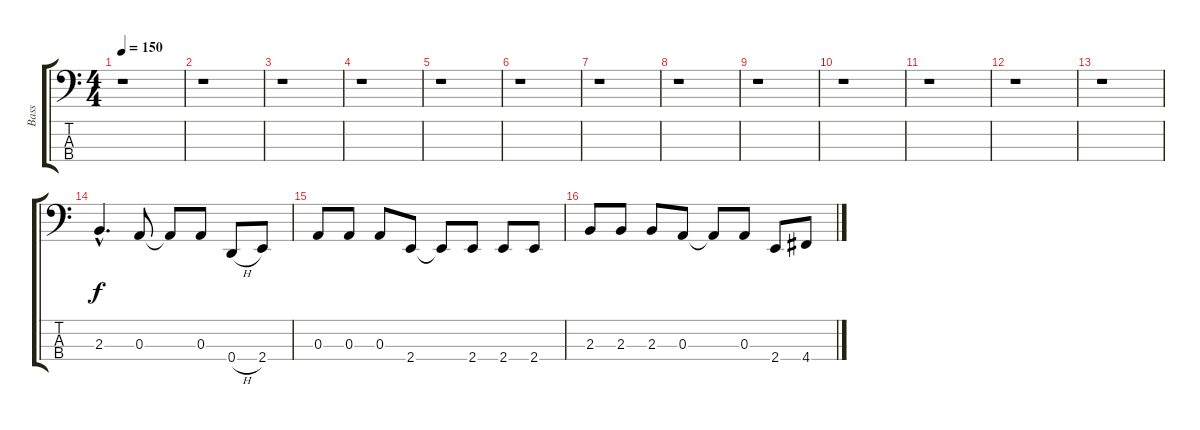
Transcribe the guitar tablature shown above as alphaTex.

\track ("Bass" "Bass") {instrument electricbassfinger}
\staff {score tabs}
\tuning (G2 D2 A1 D1) {hide}
\ts (4 4)
\tempo 150
\clef f4
\ks c
r.1{dy f} |
r.1 |
r.1 |
r.1 |
r.1 |
r.1 |
r.1 |
r.1 |
r.1 |
r.1 |
r.1 |
r.1 |
r.1 |
2.3{hac}.4{d} 0.3.8 0.3{t}.8 0.3.8 0.4{h}.8 2.4.8 |
0.3.8 0.3.8 0.3.8 2.4.8 2.4{t}.8 2.4.8 2.4.8 2.4.8 |
2.3.8 2.3.8 2.3.8 0.3.8 0.3{t}.8 0.3.8 2.4.8 4.4.8
